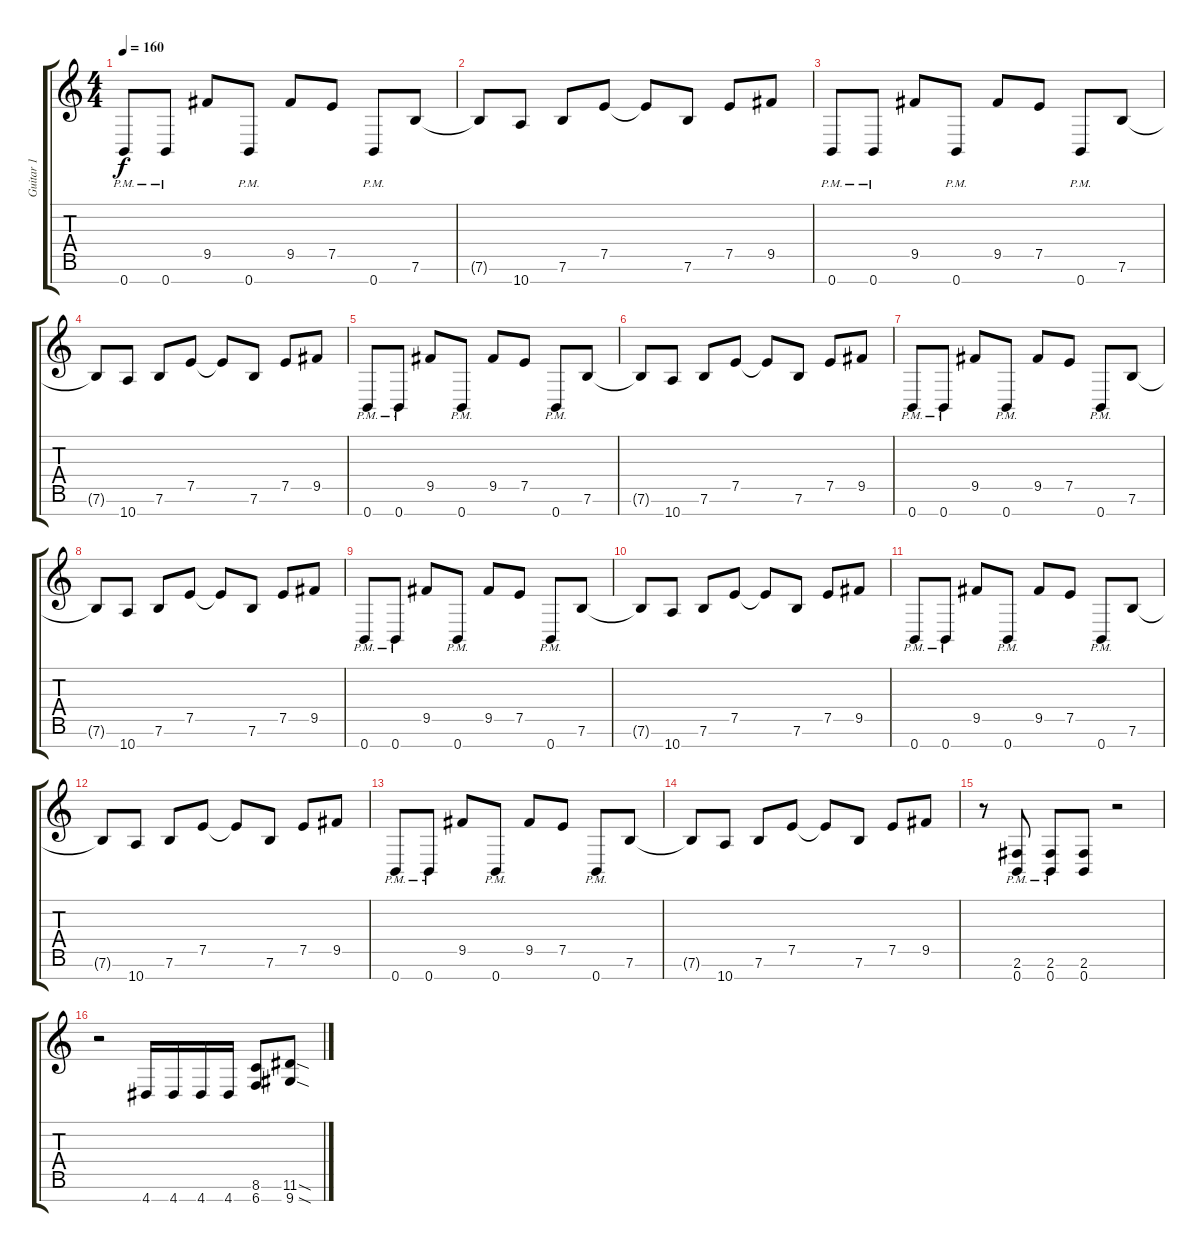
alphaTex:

\track ("Guitar 1" "Guitar 1") {instrument distortionguitar}
\staff {score tabs}
\tuning (E4 B3 G3 D3 A2 E2 B1) {hide}
\ts (4 4)
\tempo 160
\clef g2
\ks c
0.7{pm}.8{dy f} 0.7{pm}.8 9.5.8 0.7{pm}.8 9.5.8 7.5.8 0.7{pm}.8 7.6.8 |
7.6{t}.8 10.7.8 7.6.8 7.5.8 7.5{t}.8 7.6.8 7.5.8 9.5.8 |
0.7{pm}.8 0.7{pm}.8 9.5.8 0.7{pm}.8 9.5.8 7.5.8 0.7{pm}.8 7.6.8 |
7.6{t}.8 10.7.8 7.6.8 7.5.8 7.5{t}.8 7.6.8 7.5.8 9.5.8 |
0.7{pm}.8 0.7{pm}.8 9.5.8 0.7{pm}.8 9.5.8 7.5.8 0.7{pm}.8 7.6.8 |
7.6{t}.8 10.7.8 7.6.8 7.5.8 7.5{t}.8 7.6.8 7.5.8 9.5.8 |
0.7{pm}.8 0.7{pm}.8 9.5.8 0.7{pm}.8 9.5.8 7.5.8 0.7{pm}.8 7.6.8 |
7.6{t}.8 10.7.8 7.6.8 7.5.8 7.5{t}.8 7.6.8 7.5.8 9.5.8 |
0.7{pm}.8 0.7{pm}.8 9.5.8 0.7{pm}.8 9.5.8 7.5.8 0.7{pm}.8 7.6.8 |
7.6{t}.8 10.7.8 7.6.8 7.5.8 7.5{t}.8 7.6.8 7.5.8 9.5.8 |
0.7{pm}.8 0.7{pm}.8 9.5.8 0.7{pm}.8 9.5.8 7.5.8 0.7{pm}.8 7.6.8 |
7.6{t}.8 10.7.8 7.6.8 7.5.8 7.5{t}.8 7.6.8 7.5.8 9.5.8 |
0.7{pm}.8 0.7{pm}.8 9.5.8 0.7{pm}.8 9.5.8 7.5.8 0.7{pm}.8 7.6.8 |
7.6{t}.8 10.7.8 7.6.8 7.5.8 7.5{t}.8 7.6.8 7.5.8 9.5.8 |
r.8 (2.6{pm} 0.7{pm}).8 (2.6{pm} 0.7{pm}).8 (2.6 0.7).8 r.2 |
r.2 4.7.16 4.7.16 4.7.16 4.7.16 (8.6 6.7).8 (11.6{sod} 9.7{sod}).8
